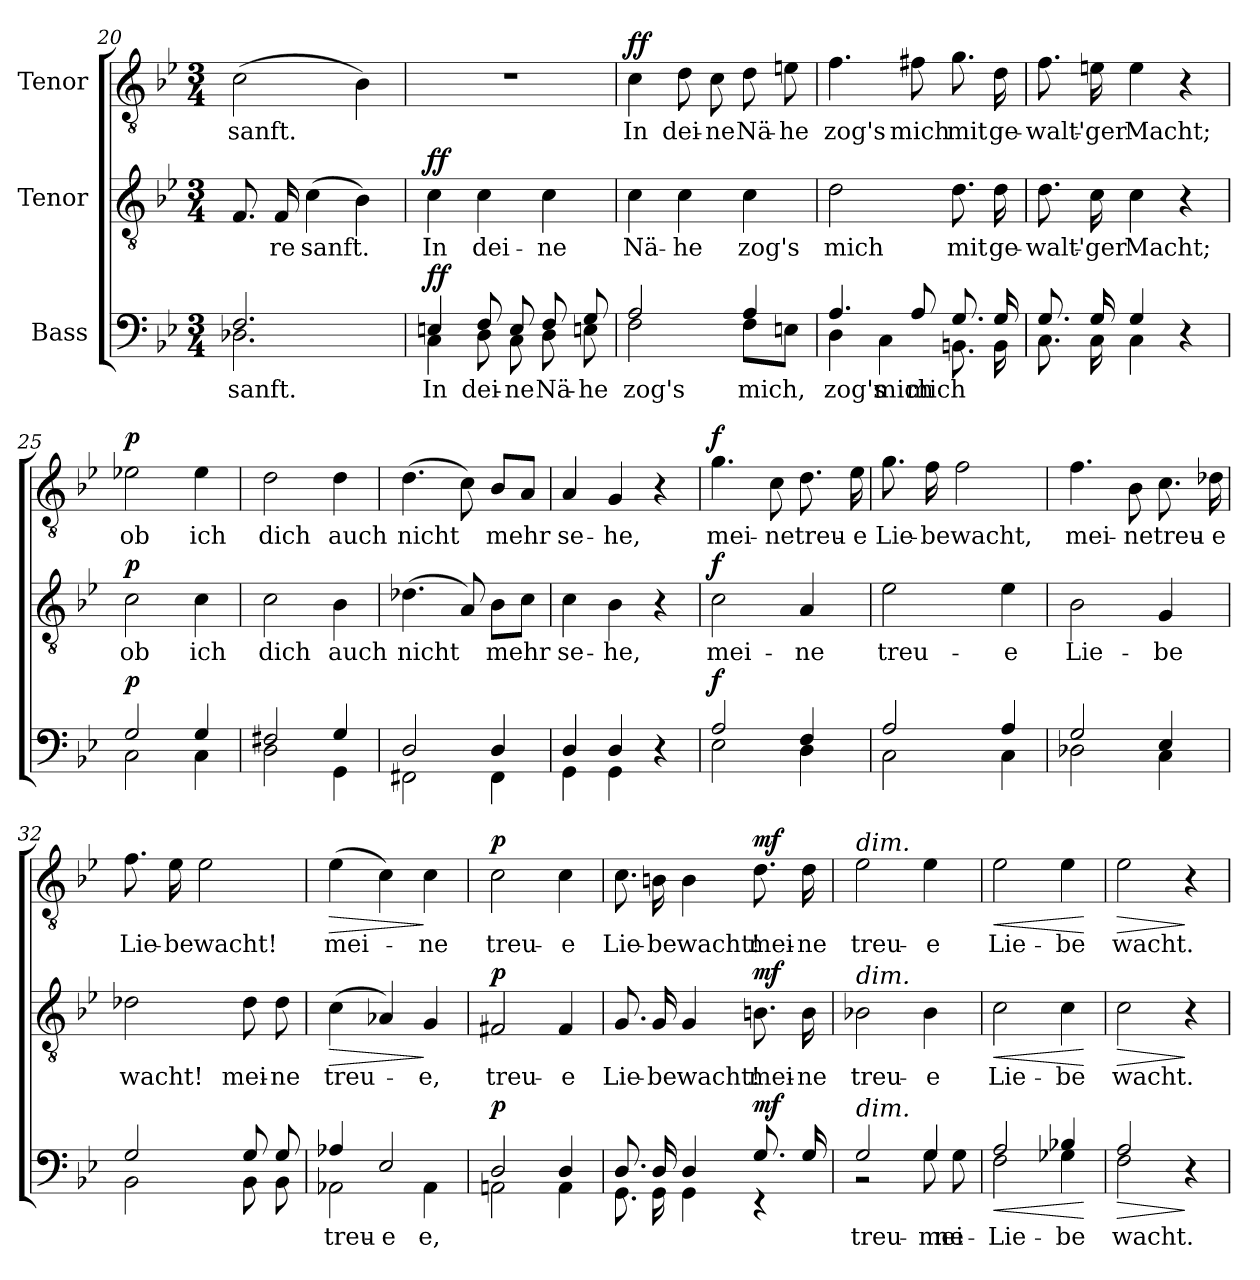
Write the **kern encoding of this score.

**kern	**text	**dynam	**kern	**text	**dynam	**kern	**text	**dynam
*part3	*part3	*part3	*part2	*part2	*part2	*part1	*part1	*part1
*staff3	*staff3	*staff3	*staff2	*staff2	*staff2	*staff1	*staff1	*staff1
*I"Bass	*	*	*I"Tenor	*	*	*I"Tenor	*	*
*clefF4	*	*	*clefGv2	*	*	*clefGv2	*	*
*k[b-e-]	*	*	*k[b-e-]	*	*	*k[b-e-]	*	*
*M3/4	*	*	*M3/4	*	*	*M3/4	*	*
=20	=20	=20	=20	=20	=20	=20	=20	=20
!	!LO:LY:b	!	!	!	!	!	!LO:LY:b	!
*^	*	*	*	*	*	*	*	*
2.F/	2.D-X\	sanft.	.	8.F/	.	.	(2c\	sanft.	.
!	!	!	!	!	!LO:LY:b	!	!	!	!
.	.	.	.	16F/	-re	.	.	.	.
!	!	!	!	!	!LO:LY:b	!	!	!	!
.	.	.	.	(4c\	sanft.	.	.	.	.
.	.	.	.	4B-\)	.	.	4B-\)	.	.
=21	=21	=21	=21	=21	=21	=21	=21	=21	=21
!	!	!LO:LY:b	!LO:DY:a	!	!LO:LY:b	!LO:DY:a	!	!	!
4En/	4C\	In	ff	4c\	In	ff	2.r	.	.
!	!	!LO:LY:b	!	!	!LO:LY:b	!	!	!	!
8F/	8D\	dei-	.	4c\	dei-	.	.	.	.
!	!	!LO:LY:b	!	!	!	!	!	!	!
8E/	8C\	-ne	.	.	.	.	.	.	.
!	!	!LO:LY:b	!	!	!LO:LY:b	!	!	!	!
8F/	8D\	Nä-	.	4c\	-ne	.	.	.	.
!	!	!LO:LY:b	!	!	!	!	!	!	!
8G/	8En\	-he	.	.	.	.	.	.	.
!!LO:LB:g=z
=22	=22	=22	=22	=22	=22	=22	=22	=22	=22
!	!	!LO:LY:b	!	!	!LO:LY:b	!	!	!LO:LY:b	!LO:DY:a
2A/	2F\	zog's	.	4c\	Nä-	.	4c\	In	ff
!	!	!	!	!	!LO:LY:b	!	!	!LO:LY:b	!
.	.	.	.	4c\	-he	.	8d\	dei-	.
!	!	!	!	!	!	!	!	!LO:LY:b	!
.	.	.	.	.	.	.	8c\	-ne	.
!	!	!LO:LY:b	!	!	!LO:LY:b	!	!	!LO:LY:b	!
4A/	8F\L	mich,	.	4c\	zog's	.	8d\	Nä-	.
!	!	!	!	!	!	!	!	!LO:LY:b	!
.	8En\J	.	.	.	.	.	8en\	-he	.
=23	=23	=23	=23	=23	=23	=23	=23	=23	=23
!	!	!LO:LY:b	!	!	!	!	!	!	!
!	!	!LO:LY:b	!	!	!LO:LY:b	!	!	!LO:LY:b	!
4.A/	4D\	zog's	.	2d\	mich	.	4.f\	zog's	.
!	!	!LO:LY:b	!	!	!	!	!	!	!
.	4C\	mich	.	.	.	.	.	.	.
!	!	!LO:LY:b	!	!	!	!	!	!LO:LY:b	!
8A/	.	mich	.	.	.	.	8f#X\	mich	.
!	!	!	!	!	!LO:LY:b	!	!	!LO:LY:b	!
8.G/	8.BBn\	.	.	8.d\	mit	.	8.g\	mit	.
!	!	!	!	!	!LO:LY:b	!	!	!LO:LY:b	!
16G/	16BB\	.	.	16d\	ge-	.	16d\	ge-	.
=24	=24	=24	=24	=24	=24	=24	=24	=24	=24
!	!	!	!	!	!LO:LY:b	!	!	!LO:LY:b	!
8.G/	8.C\	.	.	8.d\	-walt'-	.	8.f\	-walt'-	.
!	!	!	!	!	!LO:LY:b	!	!	!LO:LY:b	!
16G/	16C\	.	.	16c\	-ger	.	16en\	-ger	.
!	!	!	!	!	!LO:LY:b	!	!	!LO:LY:b	!
4G/	4C\	.	.	4c\	Macht;	.	4e\	Macht;	.
4r	4ryy	.	.	4r	.	.	4r	.	.
=25	=25	=25	=25	=25	=25	=25	=25	=25	=25
!	!	!	!LO:DY:a	!	!LO:LY:b	!LO:DY:a	!	!LO:LY:b	!LO:DY:a
2G/	2C\	.	p	2c\	ob	p	2e-X\	ob	p
!	!	!	!	!	!LO:LY:b	!	!	!LO:LY:b	!
4G/	4C\	.	.	4c\	ich	.	4e-\	ich	.
=26	=26	=26	=26	=26	=26	=26	=26	=26	=26
!	!	!	!	!	!LO:LY:b	!	!	!LO:LY:b	!
2F#X/	2D\	.	.	2c\	dich	.	2d\	dich	.
!	!	!	!	!	!LO:LY:b	!	!	!LO:LY:b	!
4G/	4GG\	.	.	4B-\	auch	.	4d\	auch	.
!!LO:LB:g=z
=27	=27	=27	=27	=27	=27	=27	=27	=27	=27
!	!	!	!	!	!LO:LY:b	!	!	!LO:LY:b	!
2D/	2FF#X\	.	.	(4.d-X\	nicht	.	(4.d\	nicht	.
.	.	.	.	8A/)	.	.	8c\)	.	.
!	!	!	!	!	!LO:LY:b	!	!	!LO:LY:b	!
4D/	4FF#\	.	.	8B-\L	mehr	.	8B-/L	mehr	.
.	.	.	.	8c\J	.	.	8A/J	.	.
=28	=28	=28	=28	=28	=28	=28	=28	=28	=28
!	!	!	!	!	!LO:LY:b	!	!	!LO:LY:b	!
4D/	4GG\	.	.	4c\	se-	.	4A/	se-	.
!	!	!	!	!	!LO:LY:b	!	!	!LO:LY:b	!
4D/	4GG\	.	.	4B-\	-he,	.	4G/	-he,	.
4r	4ryy	.	.	4r	.	.	4r	.	.
=29	=29	=29	=29	=29	=29	=29	=29	=29	=29
!	!	!	!LO:DY:a	!	!LO:LY:b	!LO:DY:a	!	!LO:LY:b	!LO:DY:a
2A/	2E-\	.	f	2c\	mei-	f	4.g\	mei-	f
!	!	!	!	!	!	!	!	!LO:LY:b	!
.	.	.	.	.	.	.	8c\	-ne	.
!	!	!	!	!	!LO:LY:b	!	!	!LO:LY:b	!
4F/	4D\	.	.	4A/	-ne	.	8.d\	treu-	.
!	!	!	!	!	!	!	!	!LO:LY:b	!
.	.	.	.	.	.	.	16e-\	-e	.
=30	=30	=30	=30	=30	=30	=30	=30	=30	=30
!	!	!	!	!	!LO:LY:b	!	!	!LO:LY:b	!
2A/	2C\	.	.	2e-\	treu-	.	8.g\	Lie-	.
!	!	!	!	!	!	!	!	!LO:LY:b	!
.	.	.	.	.	.	.	16f\	-be	.
!	!	!	!	!	!	!	!	!LO:LY:b	!
.	.	.	.	.	.	.	2f\	wacht,	.
!	!	!	!	!	!LO:LY:b	!	!	!	!
4A/	4C\	.	.	4e-\	-e	.	.	.	.
=31	=31	=31	=31	=31	=31	=31	=31	=31	=31
!	!	!	!	!	!LO:LY:b	!	!	!LO:LY:b	!
2G/	2D-X\	.	.	2B-\	Lie-	.	4.f\	mei-	.
!	!	!	!	!	!	!	!	!LO:LY:b	!
.	.	.	.	.	.	.	8B-\	-ne	.
!	!	!	!	!	!LO:LY:b	!	!	!LO:LY:b	!
4E-/	4C\	.	.	4G/	-be	.	8.c\	treu-	.
!	!	!	!	!	!	!	!	!LO:LY:b	!
.	.	.	.	.	.	.	16d-X\	-e	.
=32	=32	=32	=32	=32	=32	=32	=32	=32	=32
!	!	!	!	!	!LO:LY:b	!	!	!LO:LY:b	!
2G/	2BB-\	.	.	2d-X\	wacht!	.	8.f\	Lie-	.
!	!	!	!	!	!	!	!	!LO:LY:b	!
.	.	.	.	.	.	.	16e-\	-be	.
!	!	!	!	!	!	!	!	!LO:LY:b	!
.	.	.	.	.	.	.	2e-\	wacht!	.
!	!	!	!	!	!LO:LY:b	!	!	!	!
8G/	8BB-\	.	.	8d-\	mei-	.	.	.	.
!	!	!	!	!	!LO:LY:b	!	!	!	!
8G/	8BB-\	.	.	8d-\	-ne	.	.	.	.
!!LO:LB:g=z
=33	=33	=33	=33	=33	=33	=33	=33	=33	=33
!	!	!LO:LY:b	!	!	!	!	!	!	!
!	!	!LO:LY:b	!	!	!LO:LY:b	!LO:HP:b	!	!LO:LY:b	!LO:HP:b
4A-X/	2AA-X\	treu-	.	(4c\	treu-	>	(4e-\	mei-	>
!	!	!LO:LY:b	!	!	!	!	!	!	!
2E-/	.	-e	.	4A-X/)	.	.	4c\)	.	.
!	!	!LO:LY:b	!	!	!LO:LY:b	!	!	!LO:LY:b	!
.	4AA-\	-e,	.	4G/	-e,	]	4c\	-ne	]
=34	=34	=34	=34	=34	=34	=34	=34	=34	=34
!	!	!	!LO:DY:a	!	!LO:LY:b	!LO:DY:a	!	!LO:LY:b	!LO:DY:a
2D/	2AAn\	.	p	2F#X/	treu-	p	2c\	treu-	p
!	!	!	!	!	!LO:LY:b	!	!	!LO:LY:b	!
4D/	4AA\	.	.	4F#/	-e	.	4c\	-e	.
=35	=35	=35	=35	=35	=35	=35	=35	=35	=35
!	!	!	!	!	!LO:LY:b	!	!	!LO:LY:b	!
8.D/	8.GG\	.	.	8.G/	Lie-	.	8.c\	Lie-	.
!	!	!	!	!	!LO:LY:b	!	!	!LO:LY:b	!
16D/	16GG\	.	.	16G/	-be	.	16Bn\	-be	.
!	!	!	!	!	!LO:LY:b	!	!	!LO:LY:b	!
4D/	4GG\	.	.	4G/	wacht!	.	4B\	wacht!	.
!	!	!	!LO:DY:a	!	!LO:LY:b	!LO:DY:a	!	!LO:LY:b	!LO:DY:a
8.G/	4r	.	mf	8.Bn\	mei-	mf	8.d\	mei-	mf
!	!	!	!	!	!LO:LY:b	!	!	!LO:LY:b	!
16G/	.	.	.	16B\	-ne	.	16d\	-ne	.
=36	=36	=36	=36	=36	=36	=36	=36	=36	=36
!	!	!	!	!	!	!	!LO:TX:a:i:t=dim.	!	!
!	!	!	!	!LO:TX:a:i:t=dim.	!	!	!	!	!
!LO:TX:a:i:t=dim.	!	!	!	!	!	!	!	!	!
!	!	!LO:LY:b	!	!	!LO:LY:b	!	!	!LO:LY:b	!
2G/	2r	treu-	.	2B-X\	treu-	.	2e-\	treu-	.
!	!	!LO:LY:b	!	!	!	!	!	!	!
!	!	!LO:LY:b	!	!	!LO:LY:b	!	!	!LO:LY:b	!
4G/	8G\	mei-	.	4B-\	-e	.	4e-\	-e	.
!	!	!LO:LY:b	!	!	!	!	!	!	!
.	8G\	-ne	.	.	.	.	.	.	.
=37	=37	=37	=37	=37	=37	=37	=37	=37	=37
!	!	!LO:LY:b	!LO:HP:b	!	!LO:LY:b	!LO:HP:b	!	!LO:LY:b	!LO:HP:b
2A/	2F\	Lie-	<	2c\	Lie-	<	2e-\	Lie-	<
!	!	!LO:LY:b	!	!	!LO:LY:b	!	!	!LO:LY:b	!
4B-X/	4G-X\	-be	.	4c\	-be	.	4e-\	-be	.
*v	*v	*	*	*	*	*	*	*	*
.	.	[	.	.	[	.	.	[
=38	=38	=38	=38	=38	=38	=38	=38	=38
!	!LO:LY:b	!LO:HP:b	!	!LO:LY:b	!LO:HP:b	!	!LO:LY:b	!LO:HP:b
*^	*	*	*	*	*	*	*	*
2A/	2F\	wacht.	>	2c\	wacht.	>	2e-\	wacht.	>
4r	4ryy	.	]	4r	.	]	4r	.	]
*v	*v	*	*	*	*	*	*	*	*
=	=	=	=	=	=	=	=	=
*-	*-	*-	*-	*-	*-	*-	*-	*-
